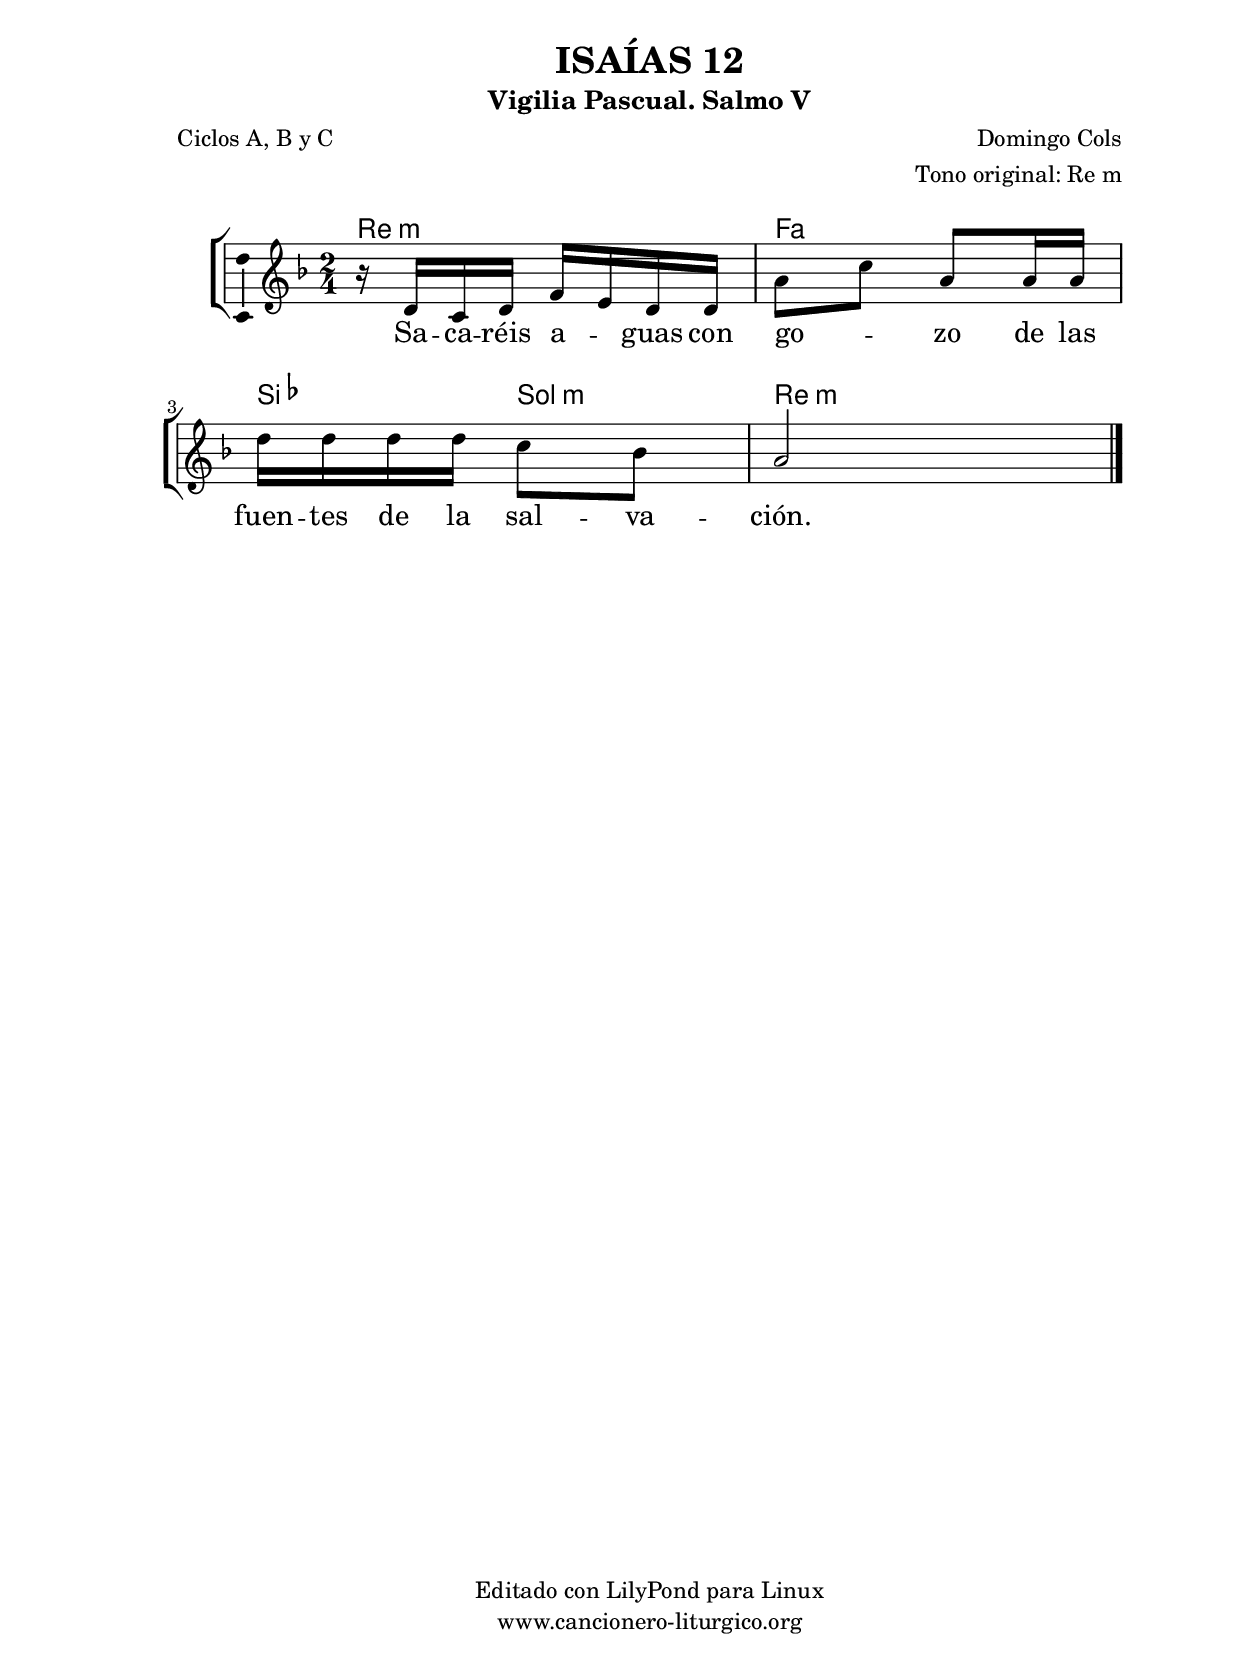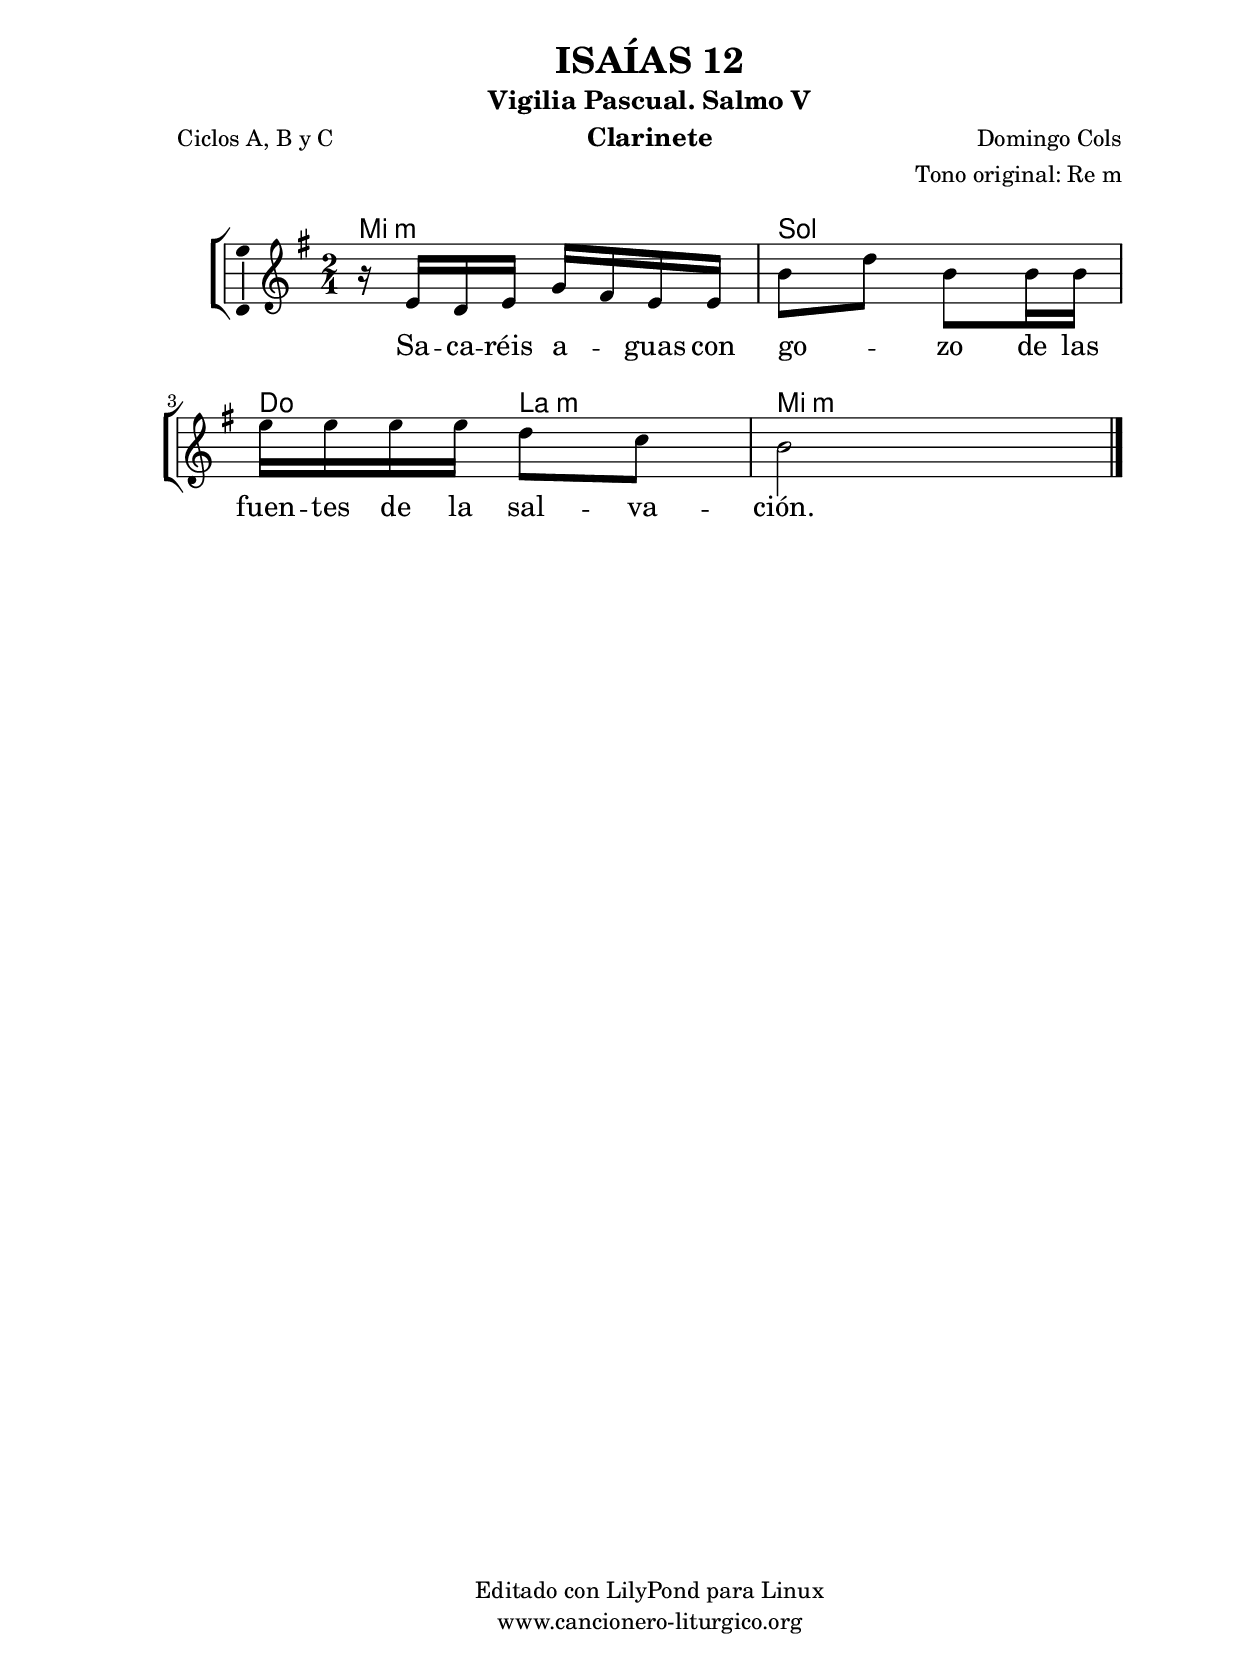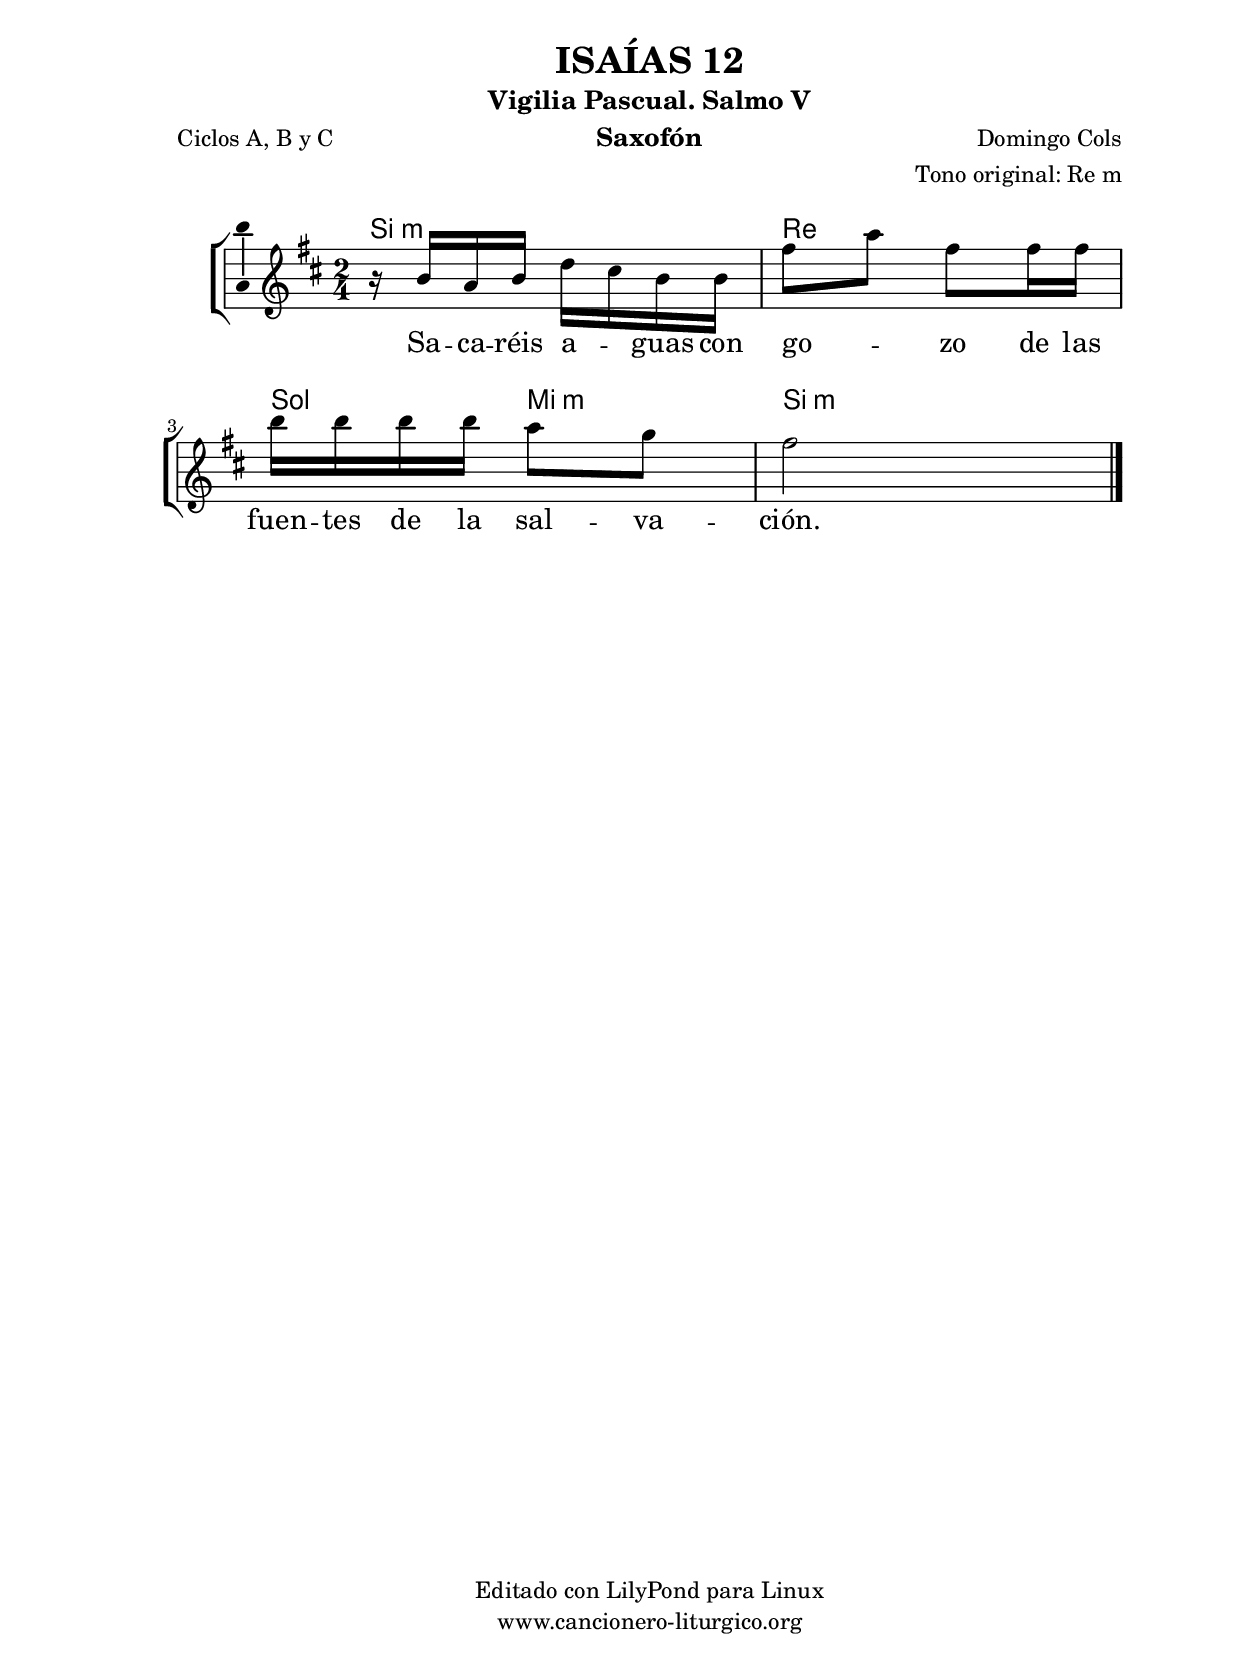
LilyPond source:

%
%para convertir .midi en .wav:
%timidity filename.midi -Ow -o finename.wav
%
%
%Para convertir de .wav a .mp3:
%lame -h -m j filename.wav
%
%
%para escuchar el midi:
%timidity nombrefichero.midi
%


%versión de lilypond para la que se ha escrito esta partitura:
\version "2.16.0"

	%Tamaño papel
	#(set-default-paper-size "a4")
	%Tamaño partitura
	#(set-global-staff-size 20)
	%No responde al pulsar sobre una nota
	#(ly:set-option 'point-and-click #f)

%parámetros del encabezamiento:
\header {
	title = "ISAÍAS 12"
	subtitle = "Vigilia Pascual. Salmo V"
	composer = "Domingo Cols"
	poet = "Ciclos A, B y C"
	meter = ""
	arranger = "Tono original: Re m"
%%%errata en armadura en Libro del Salmista
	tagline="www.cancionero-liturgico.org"
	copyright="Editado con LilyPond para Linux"
	tiempo = "Pascua"
	usos = "Salmo"
	letra = "Sacaréis aguas con gozo de las fuentes de la salvación."
	}

%parámetros asociados al papel:
\paper  {
	oddHeaderMarkup = \markup {\fill-line { \on-the-fly #not-first-page \fromproperty #'header:title \on-the-fly #not-first-page \fromproperty #'header:composer }}
	evenHeaderMarkup = \markup {\fill-line { \fromproperty #'header:composer \fromproperty #'header:title }}
	#(set-paper-size "a4")
	print-page-number = ##f
	first-page-number = 1
	print-first-page-number = ##f
%	head-separation = 3.0 \cm
	top-margin = 2.0 \cm
	bottom-margin = 0.5\cm
%%%	bottom-margin = -1.0\cm
	left-margin = 3.0 \cm
	line-width = 16.0 \cm 
	indent = 8\mm
	interscoreline = 2.\mm
	between-system-space = 15\mm
%	para que las partituras no llenen la hoja:
	ragged-bottom = ##t
%	idem para la última hoja:
	ragged-last-bottom = ##f
%	para que las partituras llenen el ancho del papel:
	ragged-last = ##f
	after-title-space = 2.5 \cm
%page-count=1
system-count=2

	%Flexible Vertical Spacing
%	markup-markup-spacing =
%	#'((basic-distance . 15) (minimum-distance . 15) (padding . 3))
	markup-system-spacing =
	#'((basic-distance . 15) (minimum-distance . 15) (padding . 3))
	system-system-spacing =
	#'((basic-distance . 15) (minimum-distance . 15) (padding . 3))
	score-system-spacing =
	#'((basic-distance . 15) (minimum-distance . 15) (padding . 5))
%	top-system-spacing = % header
%	#'((basic-distance . 8) (minimum-distance . 0) (padding . 3))
%	top-markup-spacing =
%	#'((basic-distance . 20) (minimum-distance . 20) (padding . 3))
	last-bottom-spacing = % footer
	#'((basic-distance . 5) (minimum-distance . 5) (padding . 3))
%	score-markup-spacing =
%	#'((basic-distance . 16) (minimum-distance . 13) (padding . 3))

	}


%parámetros que afectan a toda la partitura:
global =  {
	%clave de sol (G):
	\clef G
	%armadura:
%	\transpose f g
%%%errata en armadura en Libro del Salmista
	\key d \minor
	\tempo 8=100
	\set Score.tempoHideNote = ##t
	}


acordes = {
	\italianChords
	\chordmode {
%	\transpose c d
{

d4:m d:m f f bes g:m d:m s

	}
	}
}

melodia = 
%	\transpose f g
{
	\relative c'{

\time 2/4
r16 d16 c d f e d d
a'8 c a a16 a
d16 d d d c8 bes
a2

	\bar "|."
	}
	}


texto = \lyricmode {
Sa -- ca -- réis a -- _ guas con go -- _ zo
de las fuen -- tes de la sal -- va -- ción.
	}


acordesStaff = \context ChordNames = acordesStaff <<
	\set chordChanges = ##t
	\acordes
	>>


vozStaff = \context Voice = vozStaff
\with {\consists "Ambitus_engraver"}
<<
%	\set Staff.instrumentName = ""
%	\set Staff.shortInstrumentName = ""
%	\set Staff.midiInstrument = #"clarinet"
%	\set Staff.midiInstrument = #"cello"
%	\set Staff.midiInstrument = #"flute"
	\set Staff.midiInstrument = #"electric guitar (jazz)"
%	\set Staff.midiInstrument = #"english horn"
%	\set Staff.midiInstrument = #"violin"
%	\set Staff.midiInstrument = #"glockenspiel"
	\set Staff.midiMinimumVolume = #0.7
	\set Staff.midiMaximumVolume = #0.9
	\global
	\melodia
	>>


textoStaff = \context Lyrics = textoStaff <<
	\lyricsto vozStaff \texto
	>>

\book {
	\score {
		\context ChoirStaff {
			\override StaffGroup.SystemStartBracket #'collapse-height = #1
			\override Score.SystemStartBar #'collapse-height = #1
			<<
			\acordesStaff
			\vozStaff
			\textoStaff
			>>
			}
		\layout {
	    		\context {
				\Lyrics
				\override LyricText #'font-size = #2
				}
	   		 \context {
				\Score
				%fontSize = #3
				\override StaffSymbol #'staff-space = #(magstep +3)
				%\override Beam #'thickness = #0.55
				%\override SpacingSpanner #'spacing-increment = #1.0
				%\override Slur #'height-limit = #1.5
				}
			}
		}
	\score {
		\unfoldRepeats
		\context ChoirStaff {
			<<
			\acordesStaff
			\vozStaff
			>>
			}
		\midi {
	  		\context {
	  			\Score
				tempoWholesPerMinute = #(ly:make-moment 70 4)
				}
			}
		}
	}

%Partitura para clarinete
#(define output-suffix "C")
\book {
	\header{
		instrument = "Clarinete"
		}
	\score {
		\context ChoirStaff {
			\override StaffGroup.SystemStartBracket #'collapse-height = #1
			\override Score.SystemStartBar #'collapse-height = #1
\transpose c d
			<<
			\acordesStaff
			\vozStaff
			\textoStaff
			>>
			}
		\layout {
	    		\context {
				\Lyrics
				\override LyricText #'font-size = #2
				}
	   		 \context {
				\Score
				%fontSize = #3
				\override StaffSymbol #'staff-space = #(magstep +3)
				%\override Beam #'thickness = #0.55
				%\override SpacingSpanner #'spacing-increment = #1.0
				%\override Slur #'height-limit = #1.5
				}
			}
		}
	}

%Partitura para saxofón
#(define output-suffix "S")
\book {
	\header{
		instrument = "Saxofón"
		}
	\score {
		\context ChoirStaff {
			\override StaffGroup.SystemStartBracket #'collapse-height = #1
			\override Score.SystemStartBar #'collapse-height = #1
\transpose c a
			<<
			\acordesStaff
			\vozStaff
			\textoStaff
			>>
			}
		\layout {
	    		\context {
				\Lyrics
				\override LyricText #'font-size = #2
				}
	   		 \context {
				\Score
				%fontSize = #3
				\override StaffSymbol #'staff-space = #(magstep +3)
				%\override Beam #'thickness = #0.55
				%\override SpacingSpanner #'spacing-increment = #1.0
				%\override Slur #'height-limit = #1.5
				}
			}
		}
	}

